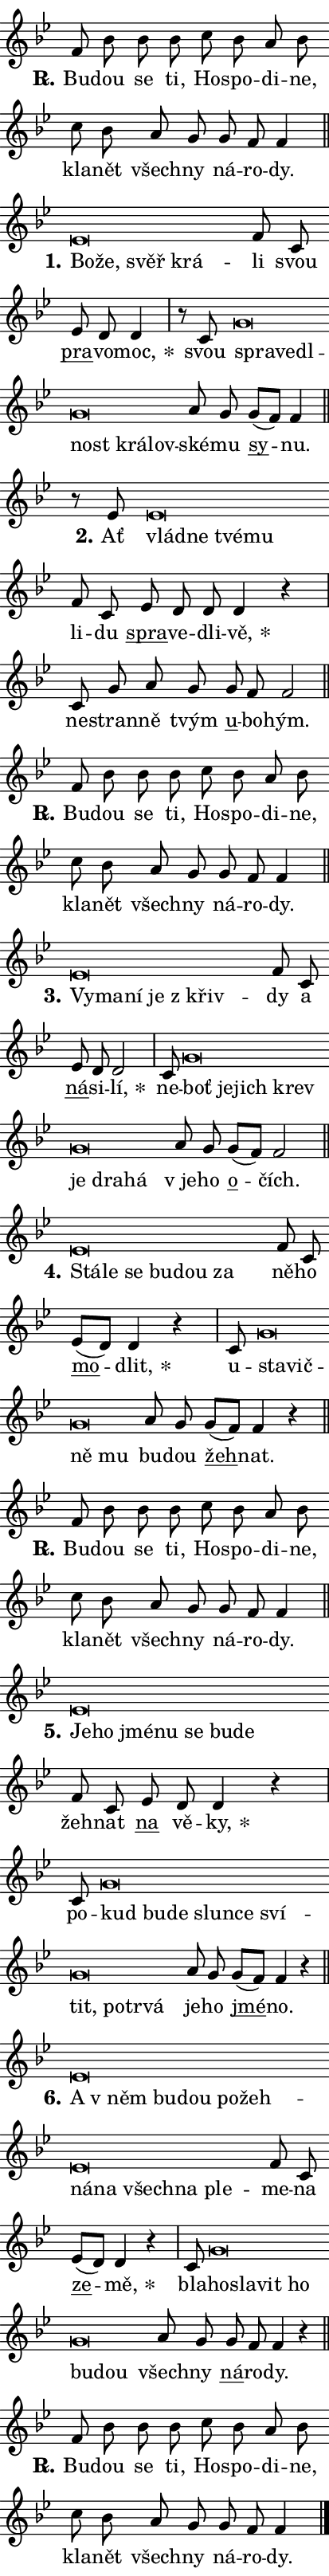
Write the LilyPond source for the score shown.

\version "2.22.1"
\header { tagline = "" }
\paper {
  indent = 0\cm
  top-margin = 0\cm
  right-margin = 0\cm
  bottom-margin = 0\cm
  left-margin = 0\cm
  paper-width = 7\cm
  page-breaking = #ly:one-page-breaking
  system-system-spacing.basic-distance = #11
  score-system-spacing.basic-distance = #11.3
  ragged-last = ##f
}


%% Author: Thomas Morley
%% https://lists.gnu.org/archive/html/lilypond-user/2020-05/msg00002.html
#(define (line-position grob)
"Returns position of @var[grob} in current system:
   @code{'start}, if at first time-step
   @code{'end}, if at last time-step
   @code{'middle} otherwise
"
  (let* ((col (ly:item-get-column grob))
         (ln (ly:grob-object col 'left-neighbor))
         (rn (ly:grob-object col 'right-neighbor))
         (col-to-check-left (if (ly:grob? ln) ln col))
         (col-to-check-right (if (ly:grob? rn) rn col))
         (break-dir-left
           (and
             (ly:grob-property col-to-check-left 'non-musical #f)
             (ly:item-break-dir col-to-check-left)))
         (break-dir-right
           (and
             (ly:grob-property col-to-check-right 'non-musical #f)
             (ly:item-break-dir col-to-check-right))))
        (cond ((eqv? 1 break-dir-left) 'start)
              ((eqv? -1 break-dir-right) 'end)
              (else 'middle))))

#(define (tranparent-at-line-position vctor)
  (lambda (grob)
  "Relying on @code{line-position} select the relevant enry from @var{vctor}.
Used to determine transparency,"
    (case (line-position grob)
      ((end) (not (vector-ref vctor 0)))
      ((middle) (not (vector-ref vctor 1)))
      ((start) (not (vector-ref vctor 2))))))

noteHeadBreakVisibility =
#(define-music-function (break-visibility)(vector?)
"Makes @code{NoteHead}s transparent relying on @var{break-visibility}"
#{
  \override NoteHead.transparent =
    #(tranparent-at-line-position break-visibility)
#})

#(define delete-ledgers-for-transparent-note-heads
  (lambda (grob)
    "Reads whether a @code{NoteHead} is transparent.
If so this @code{NoteHead} is removed from @code{'note-heads} from
@var{grob}, which is supposed to be @code{LedgerLineSpanner}.
As a result ledgers are not printed for this @code{NoteHead}"
    (let* ((nhds-array (ly:grob-object grob 'note-heads))
           (nhds-list
             (if (ly:grob-array? nhds-array)
                 (ly:grob-array->list nhds-array)
                 '()))
           ;; Relies on the transparent-property being done before
           ;; Staff.LedgerLineSpanner.after-line-breaking is executed.
           ;; This is fragile ...
           (to-keep
             (remove
               (lambda (nhd)
                 (ly:grob-property nhd 'transparent #f))
               nhds-list)))
      ;; TODO find a better method to iterate over grob-arrays, similiar
      ;; to filter/remove etc for lists
      ;; For now rebuilt from scratch
      (set! (ly:grob-object grob 'note-heads)  '())
      (for-each
        (lambda (nhd)
          (ly:pointer-group-interface::add-grob grob 'note-heads nhd))
        to-keep))))

hideNotes = {
  \noteHeadBreakVisibility #begin-of-line-visible
}
unHideNotes = {
  \noteHeadBreakVisibility #all-visible
}

% work-around for resetting accidentals
% https://lilypond.org/doc/v2.23/Documentation/notation/displaying-rhythms#unmetered-music
cadenzaMeasure = {
  \cadenzaOff
  \partial 1024 s1024
  \cadenzaOn
}

#(define-markup-command (accent layout props text) (markup?)
  "Underline accented syllable"
  (interpret-markup layout props
    #{\markup \override #'(offset . 4.3) \underline { #text }#}))

responsum = \markup \concat {
  "R" \hspace #-1.05 \path #0.1 #'((moveto 0 0.07) (lineto 0.9 0.8)) \hspace #0.05 "."
}

\layout {
    \context {
        \Staff
        \remove "Time_signature_engraver"
        \override LedgerLineSpanner.after-line-breaking = #delete-ledgers-for-transparent-note-heads
    }
    \context {
        \Voice {
            \override NoteHead.output-attributes = #'((class . "notehead"))
            \override Hairpin.height = #0.55
        }
    }
    \context {
        \Lyrics {
            \override StanzaNumber.output-attributes = #'((class . "stanzanumber"))
            \override LyricSpace.minimum-distance = #0.9
            \override LyricText.font-name = #"TeX Gyre Schola"
            \override LyricText.font-size = 1
            \override StanzaNumber.font-name = #"TeX Gyre Schola Bold"
            \override StanzaNumber.font-size = 1
        }
    }
}

% magnetic-lyrics.ily
%
%   written by
%     Jean Abou Samra <jean@abou-samra.fr>
%     Werner Lemberg <wl@gnu.org>
%
%   adapted by
%     Jiri Hon <jiri.hon@gmail.com>
%
% Version 2022-Apr-15

% https://www.mail-archive.com/lilypond-user@gnu.org/msg149350.html

#(define (Left_hyphen_pointer_engraver context)
   "Collect syllable-hyphen-syllable occurrences in lyrics and store
them in properties.  This engraver only looks to the left.  For
example, if the lyrics input is @code{foo -- bar}, it does the
following.

@itemize @bullet
@item
Set the @code{text} property of the @code{LyricHyphen} grob between
@q{foo} and @q{bar} to @code{foo}.

@item
Set the @code{left-hyphen} property of the @code{LyricText} grob with
text @q{foo} to the @code{LyricHyphen} grob between @q{foo} and
@q{bar}.
@end itemize

Use this auxiliary engraver in combination with the
@code{lyric-@/text::@/apply-@/magnetic-@/offset!} hook."
   (let ((hyphen #f)
         (text #f))
     (make-engraver
      (acknowledgers
       ((lyric-syllable-interface engraver grob source-engraver)
        (set! text grob)))
      (end-acknowledgers
       ((lyric-hyphen-interface engraver grob source-engraver)
        ;(when (not (grob::has-interface grob 'lyric-space-interface))
          (set! hyphen grob)));)
      ((stop-translation-timestep engraver)
       (when (and text hyphen)
         (ly:grob-set-object! text 'left-hyphen hyphen))
       (set! text #f)
       (set! hyphen #f)))))

#(define (lyric-text::apply-magnetic-offset! grob)
   "If the space between two syllables is less than the value in
property @code{LyricText@/.details@/.squash-threshold}, move the right
syllable to the left so that it gets concatenated with the left
syllable.

Use this function as a hook for
@code{LyricText@/.after-@/line-@/breaking} if the
@code{Left_@/hyphen_@/pointer_@/engraver} is active."
   (let ((hyphen (ly:grob-object grob 'left-hyphen #f)))
     (when hyphen
       (let ((left-text (ly:spanner-bound hyphen LEFT)))
         (when (grob::has-interface left-text 'lyric-syllable-interface)
           (let* ((common (ly:grob-common-refpoint grob left-text X))
                  (this-x-ext (ly:grob-extent grob common X))
                  (left-x-ext
                   (begin
                     ;; Trigger magnetism for left-text.
                     (ly:grob-property left-text 'after-line-breaking)
                     (ly:grob-extent left-text common X)))
                  ;; `delta` is the gap width between two syllables.
                  (delta (- (interval-start this-x-ext)
                            (interval-end left-x-ext)))
                  (details (ly:grob-property grob 'details))
                  (threshold (assoc-get 'squash-threshold details 0.2)))
             (when (< delta threshold)
               (let* (;; We have to manipulate the input text so that
                      ;; ligatures crossing syllable boundaries are not
                      ;; disabled.  For languages based on the Latin
                      ;; script this is essentially a beautification.
                      ;; However, for non-Western scripts it can be a
                      ;; necessity.
                      (lt (ly:grob-property left-text 'text))
                      (rt (ly:grob-property grob 'text))
                      (is-space (grob::has-interface hyphen 'lyric-space-interface))
                      (space (if is-space " " ""))
                      (space-markup (grob-interpret-markup grob " "))
                      (space-size (interval-length (ly:stencil-extent space-markup X)))
                      (extra-delta (if is-space space-size 0))
                      ;; Append new syllable.
                      (ltrt-space (if (and (string? lt) (string? rt))
                                (string-append lt space rt)
                                (make-concat-markup (list lt space rt))))
                      ;; Right-align `ltrt` to the right side.
                      (ltrt-space-markup (grob-interpret-markup
                               grob
                               (make-translate-markup
                                (cons (interval-length this-x-ext) 0)
                                (make-right-align-markup ltrt-space)))))
                 (begin
                   ;; Don't print `left-text`.
                   (ly:grob-set-property! left-text 'stencil #f)
                   ;; Set text and stencil (which holds all collected
                   ;; syllables so far) and shift it to the left.
                   (ly:grob-set-property! grob 'text ltrt-space)
                   (ly:grob-set-property! grob 'stencil ltrt-space-markup)
                   (ly:grob-translate-axis! grob (- (- delta extra-delta)) X))))))))))


#(define (lyric-hyphen::displace-bounds-first grob)
   ;; Make very sure this callback isn't triggered too early.
   (let ((left (ly:spanner-bound grob LEFT))
         (right (ly:spanner-bound grob RIGHT)))
     (ly:grob-property left 'after-line-breaking)
     (ly:grob-property right 'after-line-breaking)
     (ly:lyric-hyphen::print grob)))

squashThreshold = #0.4

\layout {
  \context {
    \Lyrics
    \consists #Left_hyphen_pointer_engraver
    \override LyricText.after-line-breaking =
      #lyric-text::apply-magnetic-offset!
    \override LyricHyphen.stencil = #lyric-hyphen::displace-bounds-first
    \override LyricText.details.squash-threshold = \squashThreshold
    \override LyricHyphen.minimum-distance = 0
    \override LyricHyphen.minimum-length = \squashThreshold
  }
}

squash = \override LyricText.details.squash-threshold = 9999
unSquash = \override LyricText.details.squash-threshold = \squashThreshold

left = \override LyricText.self-alignment-X = #LEFT
unLeft = \revert LyricText.self-alignment-X

starOffset = #(lambda (grob) 
                (let ((x_offset (ly:self-alignment-interface::aligned-on-x-parent grob)))
                  (if (= x_offset 0) 0 (+ x_offset 1.2))))

star = #(define-music-function (syllable)(string?)
"Append star separator at the end of a syllable"
#{
  \once \override LyricText.X-offset = #starOffset
  \lyricmode { \markup {
    #syllable
    \override #'((font-name . "TeX Gyre Schola Bold")) \hspace #0.2 \lower #0.65 \larger "*"
  } }
#})

starAccent = #(define-music-function (syllable)(string?)
"Append star separator at the end of a syllable and make accent"
#{
  \once \override LyricText.X-offset = #starOffset
  \lyricmode { \markup {
    \accent #syllable
    \override #'((font-name . "TeX Gyre Schola Bold")) \hspace #0.2 \lower #0.65 \larger "*"
  } }
#})

breath = #(define-music-function (syllable)(string?)
"Append breathing indicator at the end of a syllable"
#{
  \lyricmode { \markup { #syllable "+" } }
#})

optionalBreath = #(define-music-function (syllable)(string?)
"Append optional breathing indicator at the end of a syllable"
#{
  \lyricmode { \markup { #syllable "(+)" } }
#})


\score {
    <<
        \new Voice = "melody" { \cadenzaOn \key bes \major \relative { f'8 bes bes bes \bar "" c bes a bes \bar "" c bes a g \bar "" g f f4 \cadenzaMeasure \bar "||" \break } }
        \new Lyrics \lyricsto "melody" { \lyricmode { \set stanza = \responsum
Bu -- dou se ti, Ho -- spo -- di -- ne, kla -- nět všech -- ny ná -- ro -- dy. } }
    >>
    \layout {}
}

\score {
    <<
        \new Voice = "melody" { \cadenzaOn \key bes \major \relative { es'\breve*1/16 \hideNotes \breve*1/16 \bar "" \breve*1/16 \breve*1/16 \bar "" \unHideNotes f8 c \bar "" es d d4 \cadenzaMeasure \bar "|" r8 c g'\breve*1/16 \hideNotes \breve*1/16 \bar "" \breve*1/16 \bar "" \breve*1/16 \bar "" \breve*1/16 \breve*1/16 \bar "" \unHideNotes a8 g \bar "" g[( f)] f4 \cadenzaMeasure \bar "||" \break } }
        \new Lyrics \lyricsto "melody" { \lyricmode { \set stanza = "1."
\left Bo -- \squash že, svěř krá -- \unLeft \unSquash li svou \markup \accent pra -- vo -- \star moc, svou \left spra -- \squash ve -- dl -- nost krá -- lov -- \unLeft \unSquash ské -- mu \markup \accent sy -- nu. } }
    >>
    \layout {}
}

\score {
    <<
        \new Voice = "melody" { \cadenzaOn \key bes \major \relative { r8 es' es\breve*1/16 \hideNotes \breve*1/16 \bar "" \breve*1/16 \breve*1/16 \bar "" \unHideNotes f8 c \bar "" es d d d4 r \cadenzaMeasure \bar "|" c8 g' a g \bar "" g f f2 \cadenzaMeasure \bar "||" \break } }
        \new Lyrics \lyricsto "melody" { \lyricmode { \set stanza = "2."
Ať \left vlád -- \squash ne tvé -- mu \unLeft \unSquash li -- du \markup \accent spra -- ve -- dli -- \star vě, ne -- stran -- ně tvým \markup \accent u -- bo -- hým. } }
    >>
    \layout {}
}

\score {
    <<
        \new Voice = "melody" { \cadenzaOn \key bes \major \relative { f'8 bes bes bes \bar "" c bes a bes \bar "" c bes a g \bar "" g f f4 \cadenzaMeasure \bar "||" \break } }
        \new Lyrics \lyricsto "melody" { \lyricmode { \set stanza = \responsum
Bu -- dou se ti, Ho -- spo -- di -- ne, kla -- nět všech -- ny ná -- ro -- dy. } }
    >>
    \layout {}
}

\score {
    <<
        \new Voice = "melody" { \cadenzaOn \key bes \major \relative { es'\breve*1/16 \hideNotes \breve*1/16 \bar "" \breve*1/16 \bar "" \breve*1/16 \breve*1/16 \bar "" \unHideNotes f8 c \bar "" es d d2 \cadenzaMeasure \bar "|" c8 g'\breve*1/16 \hideNotes \breve*1/16 \bar "" \breve*1/16 \bar "" \breve*1/16 \bar "" \breve*1/16 \bar "" \breve*1/16 \breve*1/16 \bar "" \unHideNotes a8 g \bar "" g[( f)] f2 \cadenzaMeasure \bar "||" \break } }
        \new Lyrics \lyricsto "melody" { \lyricmode { \set stanza = "3."
\left Vy -- \squash ma -- ní je "z křiv" -- \unLeft \unSquash dy a \markup \accent ná -- si -- \star lí, ne -- \left boť \squash je -- jich krev je dra -- há \unLeft \unSquash "v je" -- ho \markup \accent o -- čích. } }
    >>
    \layout {}
}

\score {
    <<
        \new Voice = "melody" { \cadenzaOn \key bes \major \relative { es'\breve*1/16 \hideNotes \breve*1/16 \bar "" \breve*1/16 \bar "" \breve*1/16 \bar "" \breve*1/16 \breve*1/16 \bar "" \unHideNotes f8 c \bar "" es[( d)] d4 r \cadenzaMeasure \bar "|" c8 g'\breve*1/16 \hideNotes \breve*1/16 \bar "" \breve*1/16 \breve*1/16 \bar "" \unHideNotes a8 g \bar "" g[( f)] f4 r \cadenzaMeasure \bar "||" \break } }
        \new Lyrics \lyricsto "melody" { \lyricmode { \set stanza = "4."
\left Stá -- \squash le se bu -- dou za \unLeft \unSquash ně -- ho \markup \accent mo -- \star dlit, u -- \left sta -- \squash vič -- ně mu \unLeft \unSquash bu -- dou \markup \accent žeh -- nat. } }
    >>
    \layout {}
}

\score {
    <<
        \new Voice = "melody" { \cadenzaOn \key bes \major \relative { f'8 bes bes bes \bar "" c bes a bes \bar "" c bes a g \bar "" g f f4 \cadenzaMeasure \bar "||" \break } }
        \new Lyrics \lyricsto "melody" { \lyricmode { \set stanza = \responsum
Bu -- dou se ti, Ho -- spo -- di -- ne, kla -- nět všech -- ny ná -- ro -- dy. } }
    >>
    \layout {}
}

\score {
    <<
        \new Voice = "melody" { \cadenzaOn \key bes \major \relative { es'\breve*1/16 \hideNotes \breve*1/16 \bar "" \breve*1/16 \bar "" \breve*1/16 \bar "" \breve*1/16 \bar "" \breve*1/16 \breve*1/16 \bar "" \unHideNotes f8 c \bar "" es d d4 r \cadenzaMeasure \bar "|" c8 g'\breve*1/16 \hideNotes \breve*1/16 \bar "" \breve*1/16 \bar "" \breve*1/16 \bar "" \breve*1/16 \bar "" \breve*1/16 \bar "" \breve*1/16 \bar "" \breve*1/16 \bar "" \breve*1/16 \breve*1/16 \bar "" \unHideNotes a8 g \bar "" g[( f)] f4 r \cadenzaMeasure \bar "||" \break } }
        \new Lyrics \lyricsto "melody" { \lyricmode { \set stanza = "5."
\left Je -- \squash ho jmé -- nu se bu -- de \unLeft \unSquash žeh -- nat \markup \accent na vě -- \star ky, po -- \left kud \squash bu -- de slun -- ce sví -- tit, po -- tr -- vá \unLeft \unSquash je -- ho \markup \accent jmé -- no. } }
    >>
    \layout {}
}

\score {
    <<
        \new Voice = "melody" { \cadenzaOn \key bes \major \relative { es'\breve*1/16 \hideNotes \breve*1/16 \bar "" \breve*1/16 \bar "" \breve*1/16 \bar "" \breve*1/16 \bar "" \breve*1/16 \bar "" \breve*1/16 \bar "" \breve*1/16 \bar "" \breve*1/16 \bar "" \breve*1/16 \breve*1/16 \bar "" \unHideNotes f8 c \bar "" es[( d)] d4 r \cadenzaMeasure \bar "|" c8 g'\breve*1/16 \hideNotes \breve*1/16 \bar "" \breve*1/16 \bar "" \breve*1/16 \bar "" \breve*1/16 \breve*1/16 \bar "" \unHideNotes a8 g \bar "" g f f4 r \cadenzaMeasure \bar "||" \break } }
        \new Lyrics \lyricsto "melody" { \lyricmode { \set stanza = "6."
\left A \squash "v něm" bu -- dou po -- žeh -- ná -- na všech -- na ple -- \unLeft \unSquash me -- na \markup \accent ze -- \star mě, bla -- \left ho -- \squash sla -- vit ho bu -- dou \unLeft \unSquash všech -- ny \markup \accent ná -- ro -- dy. } }
    >>
    \layout {}
}

\score {
    <<
        \new Voice = "melody" { \cadenzaOn \key bes \major \relative { f'8 bes bes bes \bar "" c bes a bes \bar "" c bes a g \bar "" g f f4 \cadenzaMeasure \bar "||" \break } \bar "|." }
        \new Lyrics \lyricsto "melody" { \lyricmode { \set stanza = \responsum
Bu -- dou se ti, Ho -- spo -- di -- ne, kla -- nět všech -- ny ná -- ro -- dy. } }
    >>
    \layout {}
}
